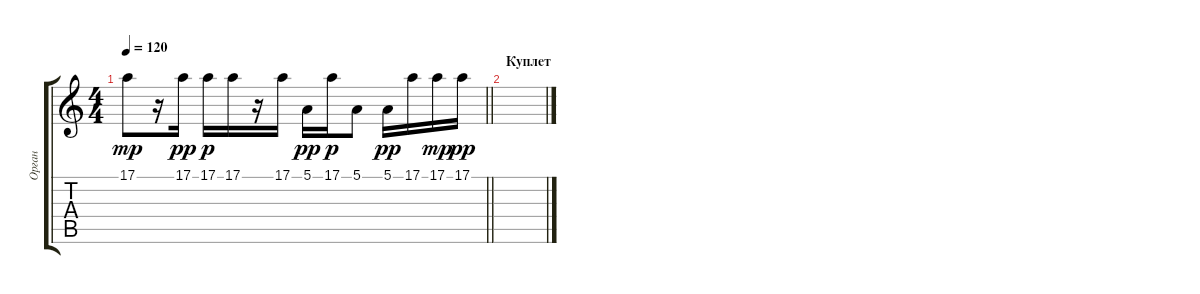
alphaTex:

\track ("Орган" "Орган") {instrument rockorgan}
\staff {score tabs}
\tuning (E4 B3 G3 D3 A2 E2) {hide}
\ts (4 4)
\tempo 120
\clef g2
\barLineRight lightlight
\ks c
17.1.8{dy mp} r.16 17.1.16{dy pp} 17.1.16{dy p} 17.1.16 r.16 17.1.16 5.1.16{dy pp} 17.1.16{dy p} 5.1.8 5.1.16{dy pp} 17.1.16 17.1.16{dy mp} 17.1.16{dy pp} |
\section ("" "Куплет")
